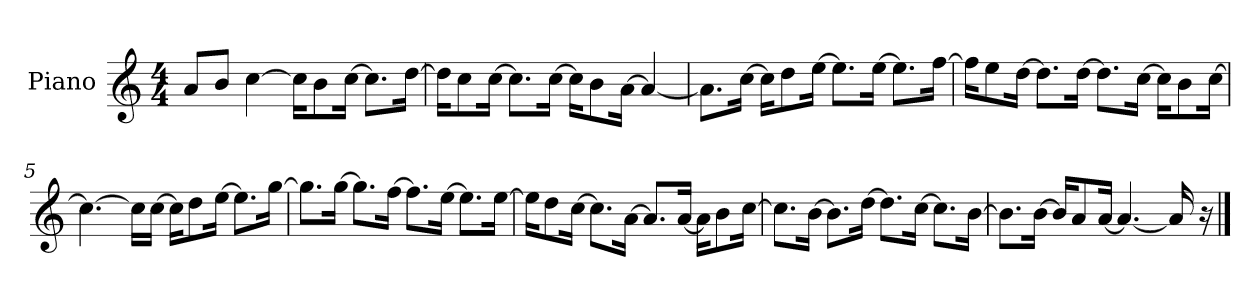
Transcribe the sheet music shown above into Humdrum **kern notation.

**kern
*part1
*staff1
*I"Piano
*I'P-no
*clefG2
*k[]
*M4/4
*MM90
=1
8a/L
8b/J
[4cc\
16cc\KL]
8b\
[16cc\Jk
8.cc\L]
[16dd\Jk
=2
16dd\KL]
8cc\
[16cc\Jk
8.cc\L]
[16cc\Jk
16cc\KL]
8b\
[16a\Jk
4a/_
=3
8.a\L]
[16cc\Jk
16cc\KL]
8dd\
[16ee\Jk
8.ee\L]
[16ee\Jk
8.ee\L]
[16ff\Jk
=4
16ff\KL]
8ee\
[16dd\Jk
8.dd\L]
[16dd\Jk
8.dd\L]
[16cc\Jk
16cc\KL]
8b\
[16cc\Jk
!!LO:LB:g=z
=5
4.cc\_
16cc\LL]
[16cc\JJ
16cc\KL]
8dd\
[16ee\Jk
8.ee\L]
[16gg\Jk
=6
8.gg\L]
[16gg\Jk
8.gg\L]
[16ff\Jk
8.ff\L]
[16ee\Jk
8.ee\L]
[16ee\Jk
=7
16ee\KL]
8dd\
[16cc\Jk
8.cc\L]
[16a\Jk
8.a/L]
[16a/Jk
16a\KL]
8b\
[16cc\Jk
=8
8.cc\L]
[16b\Jk
8.b\L]
[16dd\Jk
8.dd\L]
[16cc\Jk
8.cc\L]
[16b\Jk
!!LO:LB:g=z
=9
8.b\L]
[16b\Jk
16b/KL]
8a/
[16a/Jk
4.a/_
16a/]
16r
==
*-
